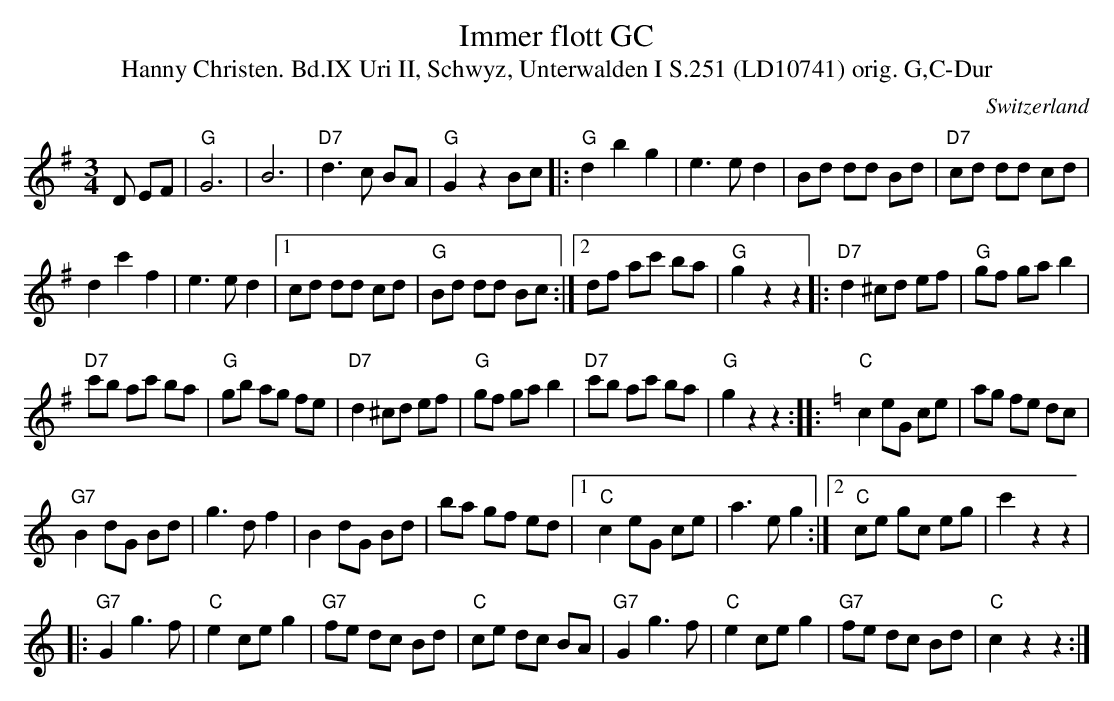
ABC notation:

X:1
T:Immer flott GC
T:Hanny Christen. Bd.IX Uri II, Schwyz, Unterwalden I S.251 (LD10741) orig. G,C-Dur
M:3/4
L:1/8
O:Switzerland
K:G major
D EF | "G"G6 | B6 | "D7"d3 c BA | "G"G2 z2 Bc |: "G"d2 b2 g2 | e3 e d2 | Bd dd Bd | "D7"cd dd cd |
d2c'2 f2 | e3 e d2 |1 cd dd cd | "G"Bd dd Bc :|2 df ac' ba | "G"g2 z2z2 |: "D7"d2 ^cd ef | "G"gf ga b2 |
"D7"c'b ac' ba | "G"gb ag fe | "D7"d2 ^cd ef | "G"gf ga b2 | "D7"c'b ac' ba | "G"g2 z2z2 :: [K:C] "C"c2 eG ce | ag fe dc |
"G7"B2 dG Bd | g3 d f2 | B2 dG Bd | ba gf ed |1 "C"c2 eG ce | a3 e g2 :|2 "C"ce gc eg | c'2 z2z2 |
|: "G7"G2 g3 f | "C"e2 ce g2 | "G7"fe dc Bd |  "C"ce dc BA | "G7"G2 g3 f | "C"e2 ce g2 | "G7"fe dc Bd | "C"c2 z2z2 :|
